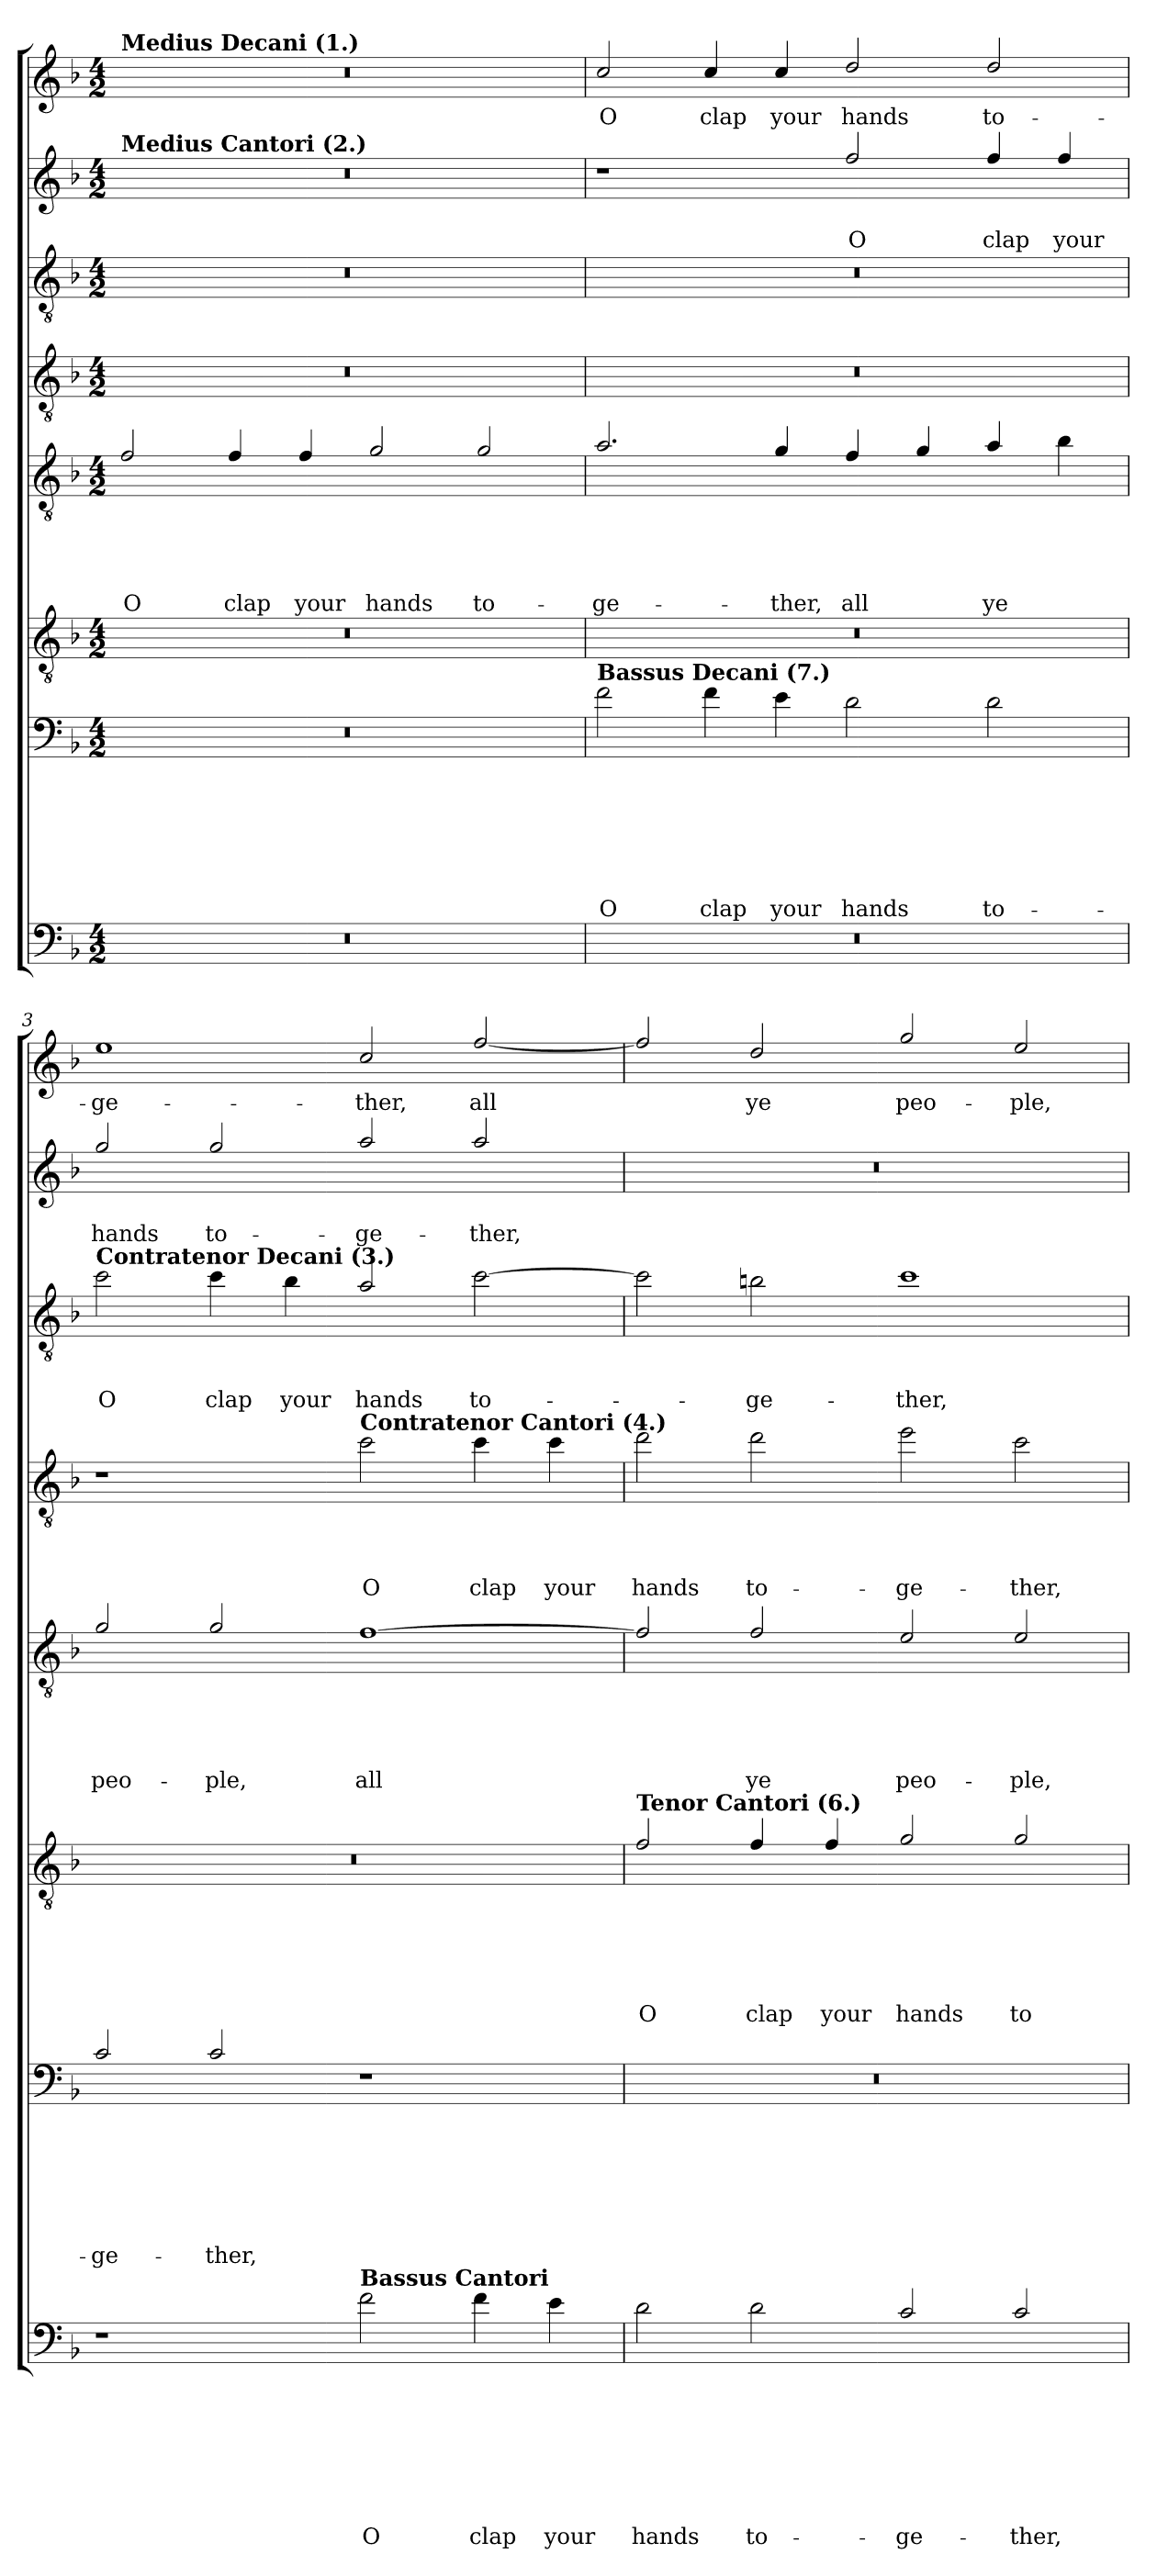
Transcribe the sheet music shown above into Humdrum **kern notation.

**kern	**text	**text	**text	**text	**text	**text	**text	**text	**kern	**text	**text	**text	**text	**text	**text	**text	**kern	**text	**text	**text	**text	**text	**text	**kern	**text	**text	**text	**text	**text	**kern	**text	**text	**text	**text	**kern	**text	**text	**text	**kern	**text	**text	**kern	**text
*part8	*part8	*part8	*part8	*part8	*part8	*part8	*part8	*part8	*part7	*part7	*part7	*part7	*part7	*part7	*part7	*part7	*part6	*part6	*part6	*part6	*part6	*part6	*part6	*part5	*part5	*part5	*part5	*part5	*part5	*part4	*part4	*part4	*part4	*part4	*part3	*part3	*part3	*part3	*part2	*part2	*part2	*part1	*part1
*staff8	*staff8	*staff8	*staff8	*staff8	*staff8	*staff8	*staff8	*staff8	*staff7	*staff7	*staff7	*staff7	*staff7	*staff7	*staff7	*staff7	*staff6	*staff6	*staff6	*staff6	*staff6	*staff6	*staff6	*staff5	*staff5	*staff5	*staff5	*staff5	*staff5	*staff4	*staff4	*staff4	*staff4	*staff4	*staff3	*staff3	*staff3	*staff3	*staff2	*staff2	*staff2	*staff1	*staff1
*clefF4	*	*	*	*	*	*	*	*	*clefF4	*	*	*	*	*	*	*	*clefGv2	*	*	*	*	*	*	*clefGv2	*	*	*	*	*	*clefGv2	*	*	*	*	*clefGv2	*	*	*	*clefG2	*	*	*clefG2	*
*ITrd8c14	*	*	*	*	*	*	*	*	*ITrd8c14	*	*	*	*	*	*	*	*ITrd8c14	*	*	*	*	*	*	*ITrd8c14	*	*	*	*	*	*ITrd8c14	*	*	*	*	*ITrd8c14	*	*	*	*ITrd8c14	*	*	*ITrd8c14	*
*k[b-]	*	*	*	*	*	*	*	*	*k[b-]	*	*	*	*	*	*	*	*k[b-]	*	*	*	*	*	*	*k[b-]	*	*	*	*	*	*k[b-]	*	*	*	*	*k[b-]	*	*	*	*k[b-]	*	*	*k[b-]	*
*F:	*	*	*	*	*	*	*	*	*F:	*	*	*	*	*	*	*	*F:	*	*	*	*	*	*	*F:	*	*	*	*	*	*F:	*	*	*	*	*F:	*	*	*	*F:	*	*	*F:	*
*M4/2	*	*	*	*	*	*	*	*	*M4/2	*	*	*	*	*	*	*	*M4/2	*	*	*	*	*	*	*M4/2	*	*	*	*	*	*M4/2	*	*	*	*	*M4/2	*	*	*	*M4/2	*	*	*M4/2	*
=1	=1	=1	=1	=1	=1	=1	=1	=1	=1	=1	=1	=1	=1	=1	=1	=1	=1	=1	=1	=1	=1	=1	=1	=1	=1	=1	=1	=1	=1	=1	=1	=1	=1	=1	=1	=1	=1	=1	=1	=1	=1	=1	=1
!	!	!	!	!	!	!	!	!	!	!	!	!	!	!	!	!	!	!	!	!	!	!	!	!	!	!	!	!	!	!	!	!	!	!	!	!	!	!	!	!	!	!LO:TX:a:B:t=Medius Decani (1.)	!
!	!	!	!	!	!	!	!	!	!	!	!	!	!	!	!	!	!	!	!	!	!	!	!	!	!	!	!	!	!	!	!	!	!	!	!	!	!	!	!LO:TX:a:B:t=Medius Cantori (2.)	!	!	!	!
0r	.	.	.	.	.	.	.	.	0r	.	.	.	.	.	.	.	0r	.	.	.	.	.	.	2F/	.	.	.	.	O	0r	.	.	.	.	0r	.	.	.	0r	.	.	0r	.
.	.	.	.	.	.	.	.	.	.	.	.	.	.	.	.	.	.	.	.	.	.	.	.	4F/	.	.	.	.	clap	.	.	.	.	.	.	.	.	.	.	.	.	.	.
.	.	.	.	.	.	.	.	.	.	.	.	.	.	.	.	.	.	.	.	.	.	.	.	4F/	.	.	.	.	your	.	.	.	.	.	.	.	.	.	.	.	.	.	.
.	.	.	.	.	.	.	.	.	.	.	.	.	.	.	.	.	.	.	.	.	.	.	.	2G/	.	.	.	.	hands	.	.	.	.	.	.	.	.	.	.	.	.	.	.
.	.	.	.	.	.	.	.	.	.	.	.	.	.	.	.	.	.	.	.	.	.	.	.	2G/	.	.	.	.	to-	.	.	.	.	.	.	.	.	.	.	.	.	.	.
=2	=2	=2	=2	=2	=2	=2	=2	=2	=2	=2	=2	=2	=2	=2	=2	=2	=2	=2	=2	=2	=2	=2	=2	=2	=2	=2	=2	=2	=2	=2	=2	=2	=2	=2	=2	=2	=2	=2	=2	=2	=2	=2	=2
!	!	!	!	!	!	!	!	!	!LO:TX:a:B:t=Bassus Decani (7.)	!	!	!	!	!	!	!	!	!	!	!	!	!	!	!	!	!	!	!	!	!	!	!	!	!	!	!	!	!	!	!	!	!	!
0r	.	.	.	.	.	.	.	.	2F\	.	.	.	.	.	.	O	0r	.	.	.	.	.	.	2.A/	.	.	.	.	-ge-	0r	.	.	.	.	0r	.	.	.	1r	.	.	2c/	O
.	.	.	.	.	.	.	.	.	4F\	.	.	.	.	.	.	clap	.	.	.	.	.	.	.	.	.	.	.	.	.	.	.	.	.	.	.	.	.	.	.	.	.	4c/	clap
.	.	.	.	.	.	.	.	.	4E\	.	.	.	.	.	.	your	.	.	.	.	.	.	.	4G/	.	.	.	.	-ther,	.	.	.	.	.	.	.	.	.	.	.	.	4c/	your
.	.	.	.	.	.	.	.	.	2D\	.	.	.	.	.	.	hands	.	.	.	.	.	.	.	4F/	.	.	.	.	all	.	.	.	.	.	.	.	.	.	2f/	.	O	2d/	hands
.	.	.	.	.	.	.	.	.	.	.	.	.	.	.	.	.	.	.	.	.	.	.	.	4G/	.	.	.	.	.	.	.	.	.	.	.	.	.	.	.	.	.	.	.
.	.	.	.	.	.	.	.	.	2D\	.	.	.	.	.	.	to-	.	.	.	.	.	.	.	4A/	.	.	.	.	ye	.	.	.	.	.	.	.	.	.	4f/	.	clap	2d/	to-
.	.	.	.	.	.	.	.	.	.	.	.	.	.	.	.	.	.	.	.	.	.	.	.	4B-\	.	.	.	.	.	.	.	.	.	.	.	.	.	.	4f/	.	your	.	.
=3	=3	=3	=3	=3	=3	=3	=3	=3	=3	=3	=3	=3	=3	=3	=3	=3	=3	=3	=3	=3	=3	=3	=3	=3	=3	=3	=3	=3	=3	=3	=3	=3	=3	=3	=3	=3	=3	=3	=3	=3	=3	=3	=3
!	!	!	!	!	!	!	!	!	!	!	!	!	!	!	!	!	!	!	!	!	!	!	!	!	!	!	!	!	!	!	!	!	!	!	!LO:TX:a:B:t=Contratenor Decani (3.)	!	!	!	!	!	!	!	!
1r	.	.	.	.	.	.	.	.	2C/	.	.	.	.	.	.	-ge-	0r	.	.	.	.	.	.	2G/	.	.	.	.	peo-	1r	.	.	.	.	2c\	.	.	O	2g/	.	hands	1e	-ge-
.	.	.	.	.	.	.	.	.	2C/	.	.	.	.	.	.	-ther,	.	.	.	.	.	.	.	2G/	.	.	.	.	-ple,	.	.	.	.	.	4c\	.	.	clap	2g/	.	to-	.	.
.	.	.	.	.	.	.	.	.	.	.	.	.	.	.	.	.	.	.	.	.	.	.	.	.	.	.	.	.	.	.	.	.	.	.	4B-\	.	.	your	.	.	.	.	.
!	!	!	!	!	!	!	!	!	!	!	!	!	!	!	!	!	!	!	!	!	!	!	!	!	!	!	!	!	!	!LO:TX:a:B:t=Contratenor Cantori (4.)	!	!	!	!	!	!	!	!	!	!	!	!	!
!LO:TX:a:B:t=Bassus Cantori	!	!	!	!	!	!	!	!	!	!	!	!	!	!	!	!	!	!	!	!	!	!	!	!	!	!	!	!	!	!	!	!	!	!	!	!	!	!	!	!	!	!	!
2F\	.	.	.	.	.	.	.	O	1r	.	.	.	.	.	.	.	.	.	.	.	.	.	.	[1F	.	.	.	.	all	2c\	.	.	.	O	2A/	.	.	hands	2a/	.	-ge-	2c/	-ther,
4F\	.	.	.	.	.	.	.	clap	.	.	.	.	.	.	.	.	.	.	.	.	.	.	.	.	.	.	.	.	.	4c\	.	.	.	clap	[2c\	.	.	to-	2a/	.	-ther,	[2f/	all
4E\	.	.	.	.	.	.	.	your	.	.	.	.	.	.	.	.	.	.	.	.	.	.	.	.	.	.	.	.	.	4c\	.	.	.	your	.	.	.	.	.	.	.	.	.
=4	=4	=4	=4	=4	=4	=4	=4	=4	=4	=4	=4	=4	=4	=4	=4	=4	=4	=4	=4	=4	=4	=4	=4	=4	=4	=4	=4	=4	=4	=4	=4	=4	=4	=4	=4	=4	=4	=4	=4	=4	=4	=4	=4
!	!	!	!	!	!	!	!	!	!	!	!	!	!	!	!	!	!LO:TX:a:B:t=Tenor Cantori (6.)	!	!	!	!	!	!	!	!	!	!	!	!	!	!	!	!	!	!	!	!	!	!	!	!	!	!
2D\	.	.	.	.	.	.	.	hands	0r	.	.	.	.	.	.	.	2F/	.	.	.	.	.	O	2F/]	.	.	.	.	.	2d\	.	.	.	hands	2c\]	.	.	.	0r	.	.	2f/]	.
2D\	.	.	.	.	.	.	.	to-	.	.	.	.	.	.	.	.	4F/	.	.	.	.	.	clap	2F/	.	.	.	.	ye	2d\	.	.	.	to-	2Bn\	.	.	-ge-	.	.	.	2d/	ye
.	.	.	.	.	.	.	.	.	.	.	.	.	.	.	.	.	4F/	.	.	.	.	.	your	.	.	.	.	.	.	.	.	.	.	.	.	.	.	.	.	.	.	.	.
2C/	.	.	.	.	.	.	.	-ge-	.	.	.	.	.	.	.	.	2G/	.	.	.	.	.	hands	2E/	.	.	.	.	peo-	2e\	.	.	.	-ge-	1c	.	.	-ther,	.	.	.	2g/	peo-
2C/	.	.	.	.	.	.	.	-ther,	.	.	.	.	.	.	.	.	2G/	.	.	.	.	.	to-	2E/	.	.	.	.	-ple,	2c\	.	.	.	-ther,	.	.	.	.	.	.	.	2e/	-ple,
=	=	=	=	=	=	=	=	=	=	=	=	=	=	=	=	=	=	=	=	=	=	=	=	=	=	=	=	=	=	=	=	=	=	=	=	=	=	=	=	=	=	=	=
*-	*-	*-	*-	*-	*-	*-	*-	*-	*-	*-	*-	*-	*-	*-	*-	*-	*-	*-	*-	*-	*-	*-	*-	*-	*-	*-	*-	*-	*-	*-	*-	*-	*-	*-	*-	*-	*-	*-	*-	*-	*-	*-	*-
